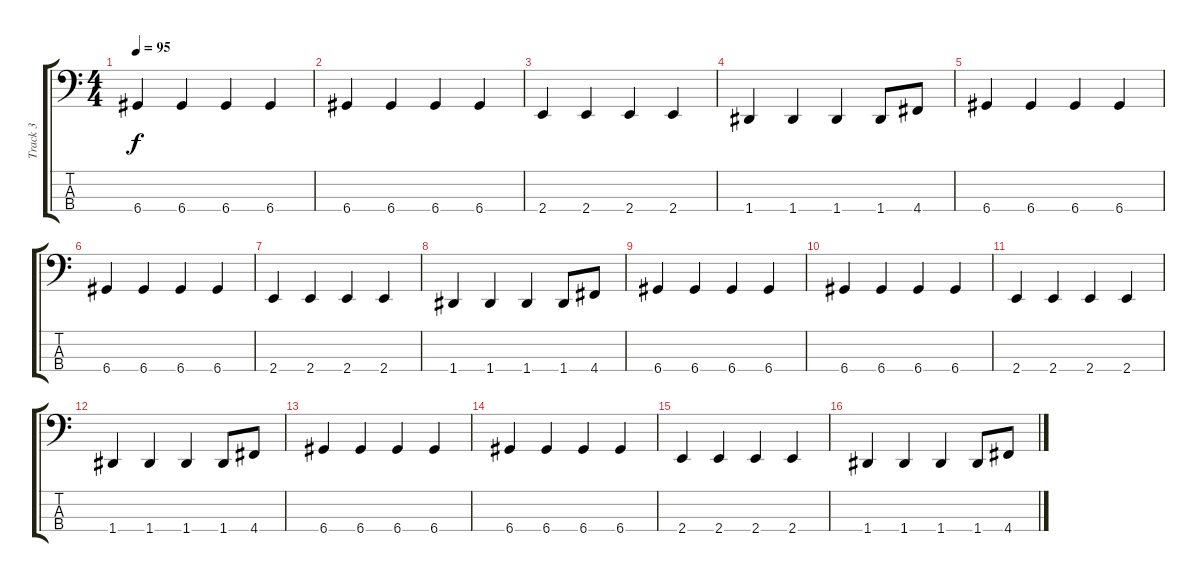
\track ("Track 3" "Track 3") {instrument electricbassfinger}
\staff {score tabs}
\tuning (G2 D2 A1 D1) {hide}
\ts (4 4)
\tempo 95
\clef f4
\ks c
6.4.4{dy f} 6.4.4 6.4.4 6.4.4 |
6.4.4 6.4.4 6.4.4 6.4.4 |
2.4.4 2.4.4 2.4.4 2.4.4 |
1.4.4 1.4.4 1.4.4 1.4.8 4.4.8 |
6.4.4 6.4.4 6.4.4 6.4.4 |
6.4.4 6.4.4 6.4.4 6.4.4 |
2.4.4 2.4.4 2.4.4 2.4.4 |
1.4.4 1.4.4 1.4.4 1.4.8 4.4.8 |
6.4.4 6.4.4 6.4.4 6.4.4 |
6.4.4 6.4.4 6.4.4 6.4.4 |
2.4.4 2.4.4 2.4.4 2.4.4 |
1.4.4 1.4.4 1.4.4 1.4.8 4.4.8 |
6.4.4 6.4.4 6.4.4 6.4.4 |
6.4.4 6.4.4 6.4.4 6.4.4 |
2.4.4 2.4.4 2.4.4 2.4.4 |
1.4.4 1.4.4 1.4.4 1.4.8 4.4.8
